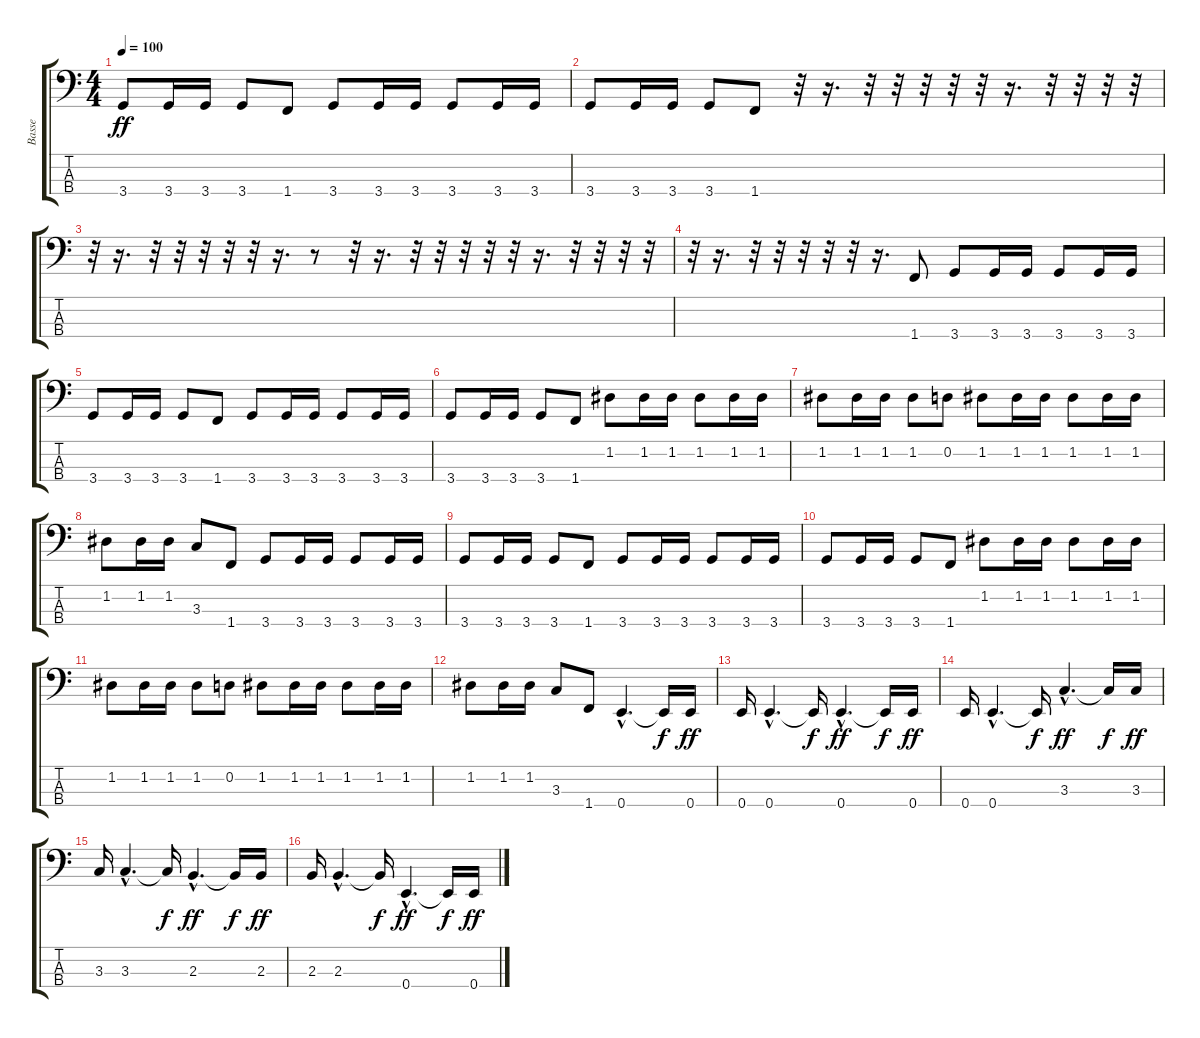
\track ("Basse" "Basse") {instrument electricbassfinger}
\staff {score tabs}
\tuning (G2 D2 A1 E1) {hide}
\ts (4 4)
\tempo 100
\clef f4
\ks c
3.4.8{dy ff} 3.4.16 3.4.16 3.4.8 1.4.8 3.4.8 3.4.16 3.4.16 3.4.8 3.4.16 3.4.16 |
3.4.8 3.4.16 3.4.16 3.4.8 1.4.8 r.32 r.16{d} r.32 r.32 r.32 r.32 r.32 r.16{d} r.32 r.32 r.32 r.32 |
r.32 r.16{d} r.32 r.32 r.32 r.32 r.32 r.16{d} r.8 r.32 r.16{d} r.32 r.32 r.32 r.32 r.32 r.16{d} r.32 r.32 r.32 r.32 |
r.32 r.16{d} r.32 r.32 r.32 r.32 r.32 r.16{d} 1.4.8 3.4.8 3.4.16 3.4.16 3.4.8 3.4.16 3.4.16 |
3.4.8 3.4.16 3.4.16 3.4.8 1.4.8 3.4.8 3.4.16 3.4.16 3.4.8 3.4.16 3.4.16 |
3.4.8 3.4.16 3.4.16 3.4.8 1.4.8 1.2.8 1.2.16 1.2.16 1.2.8 1.2.16 1.2.16 |
1.2.8 1.2.16 1.2.16 1.2.8 0.2.8 1.2.8 1.2.16 1.2.16 1.2.8 1.2.16 1.2.16 |
1.2.8 1.2.16 1.2.16 3.3.8 1.4.8 3.4.8 3.4.16 3.4.16 3.4.8 3.4.16 3.4.16 |
3.4.8 3.4.16 3.4.16 3.4.8 1.4.8 3.4.8 3.4.16 3.4.16 3.4.8 3.4.16 3.4.16 |
3.4.8 3.4.16 3.4.16 3.4.8 1.4.8 1.2.8 1.2.16 1.2.16 1.2.8 1.2.16 1.2.16 |
1.2.8 1.2.16 1.2.16 1.2.8 0.2.8 1.2.8 1.2.16 1.2.16 1.2.8 1.2.16 1.2.16 |
1.2.8 1.2.16 1.2.16 3.3.8 1.4.8 0.4{hac}.4{d} 0.4{t}.16{dy f} 0.4.16{dy ff} |
0.4.16 0.4{hac}.4{d} 0.4{t}.16{dy f} 0.4{hac}.4{d dy ff} 0.4{t}.16{dy f} 0.4.16{dy ff} |
0.4.16 0.4{hac}.4{d} 0.4{t}.16{dy f} 3.3{hac}.4{d dy ff} 3.3{t}.16{dy f} 3.3.16{dy ff} |
3.3.16 3.3{hac}.4{d} 3.3{t}.16{dy f} 2.3{hac}.4{d dy ff} 2.3{t}.16{dy f} 2.3.16{dy ff} |
2.3.16 2.3{hac}.4{d} 2.3{t}.16{dy f} 0.4{hac}.4{d dy ff} 0.4{t}.16{dy f} 0.4.16{dy ff}
